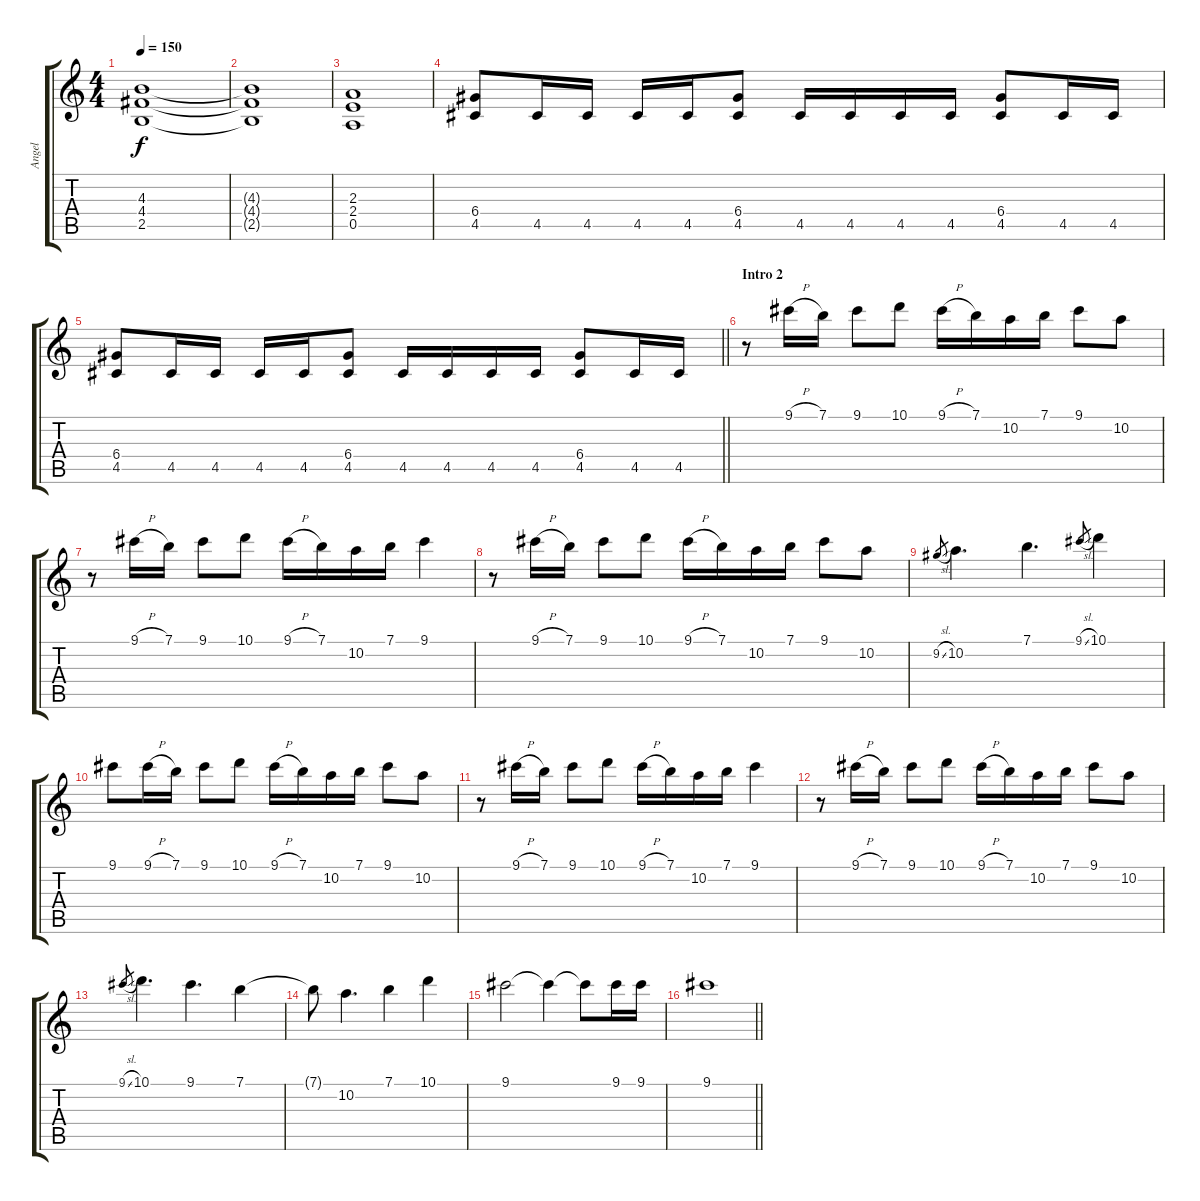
\track ("Angel" "Angel") {instrument distortionguitar}
\staff {score tabs}
\tuning (E4 B3 G3 D3 A2 E2) {hide}
\ts (4 4)
\tempo 150
\clef g2
\ks c
(4.3 4.4 2.5).1{dy f} |
(4.3{t} 4.4{t} 2.5{t}).1 |
(2.3 2.4 0.5).1 |
(6.4 4.5).8 4.5.16 4.5.16 4.5.16 4.5.16 (6.4 4.5).8 4.5.16 4.5.16 4.5.16 4.5.16 (6.4 4.5).8 4.5.16 4.5.16 |
\barLineRight lightlight
(6.4 4.5).8 4.5.16 4.5.16 4.5.16 4.5.16 (6.4 4.5).8 4.5.16 4.5.16 4.5.16 4.5.16 (6.4 4.5).8 4.5.16 4.5.16 |
\section ("" "Intro 2")
r.8 9.1{h}.16 7.1.16 9.1.8 10.1.8 9.1{h}.16 7.1.16 10.2.16 7.1.16 9.1.8 10.2.8 |
r.8 9.1{h}.16 7.1.16 9.1.8 10.1.8 9.1{h}.16 7.1.16 10.2.16 7.1.16 9.1.4 |
r.8 9.1{h}.16 7.1.16 9.1.8 10.1.8 9.1{h}.16 7.1.16 10.2.16 7.1.16 9.1.8 10.2.8 |
9.2{sl}.8{gr} 10.2.4{d} 7.1.4{d} 9.1{sl}.8{gr} 10.1.4 |
9.1.8 9.1{h}.16 7.1.16 9.1.8 10.1.8 9.1{h}.16 7.1.16 10.2.16 7.1.16 9.1.8 10.2.8 |
r.8 9.1{h}.16 7.1.16 9.1.8 10.1.8 9.1{h}.16 7.1.16 10.2.16 7.1.16 9.1.4 |
r.8 9.1{h}.16 7.1.16 9.1.8 10.1.8 9.1{h}.16 7.1.16 10.2.16 7.1.16 9.1.8 10.2.8 |
9.1{sl}.8{gr} 10.1.4{d} 9.1.4{d} 7.1.4 |
7.1{t}.8 10.2.4{d} 7.1.4 10.1.4 |
9.1.2 9.1{t}.4 9.1{t}.8 9.1.16 9.1.16 |
\barLineRight lightlight
9.1.1
